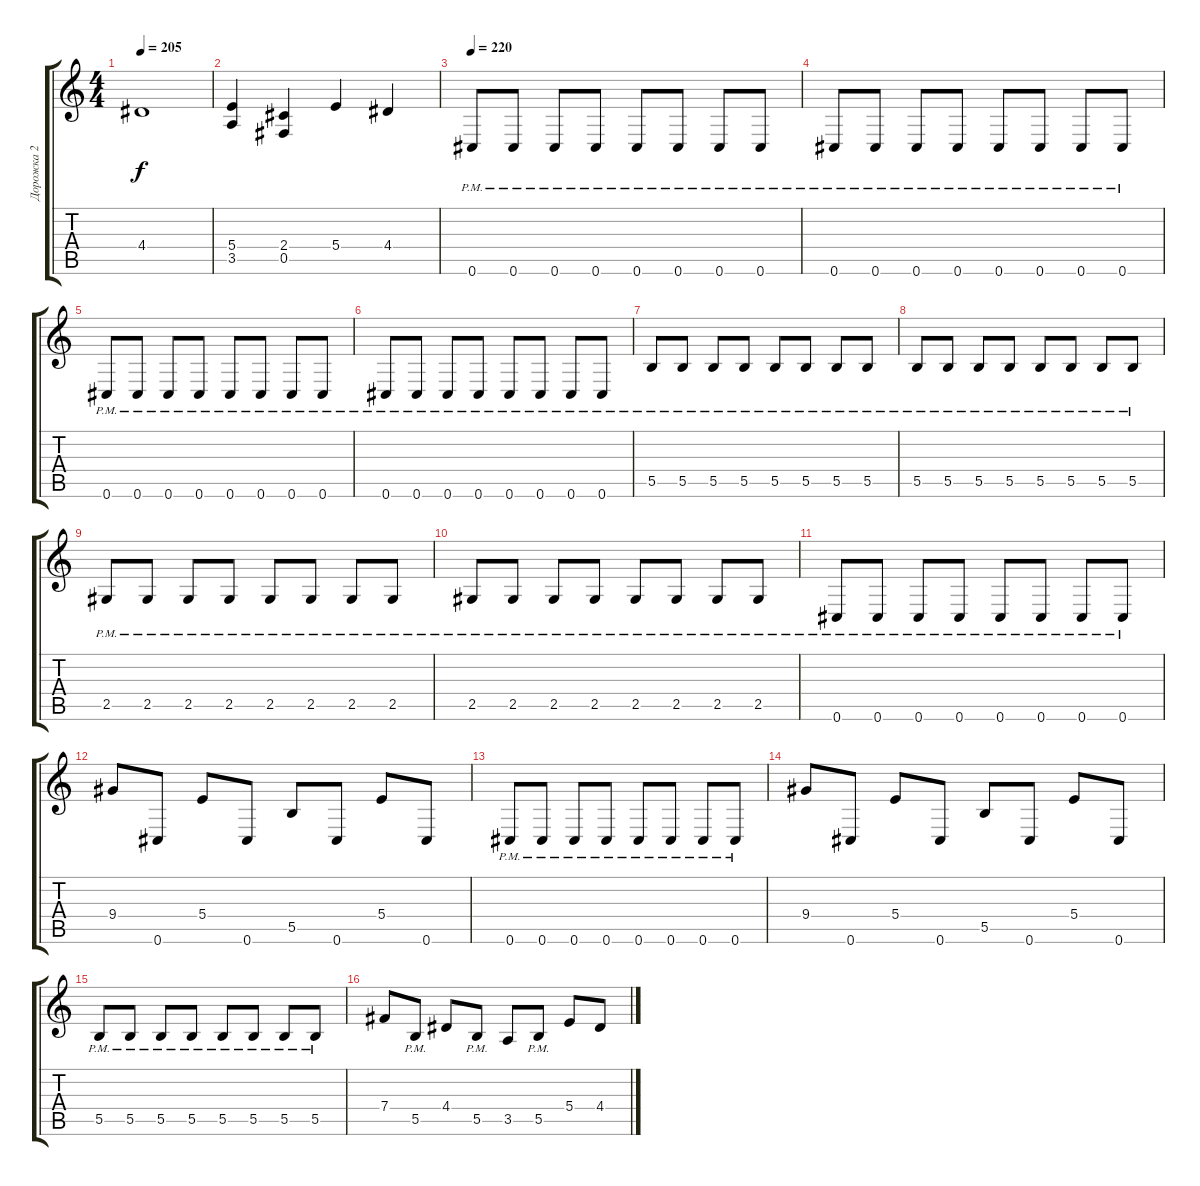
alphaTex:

\track ("Дорожка 2" "Дорожка 2") {instrument distortionguitar}
\staff {score tabs}
\tuning (Db4 Ab3 E3 B2 Gb2 Db2) {hide}
\ts (4 4)
\tempo 205
\clef g2
\ks c
4.4.1{dy f} |
(5.4 3.5).4 (2.4 0.5).4 5.4.4 4.4.4 |
\tempo 220
0.6{pm}.8 0.6{pm}.8 0.6{pm}.8 0.6{pm}.8 0.6{pm}.8 0.6{pm}.8 0.6{pm}.8 0.6{pm}.8 |
0.6{pm}.8 0.6{pm}.8 0.6{pm}.8 0.6{pm}.8 0.6{pm}.8 0.6{pm}.8 0.6{pm}.8 0.6{pm}.8 |
0.6{pm}.8 0.6{pm}.8 0.6{pm}.8 0.6{pm}.8 0.6{pm}.8 0.6{pm}.8 0.6{pm}.8 0.6{pm}.8 |
0.6{pm}.8 0.6{pm}.8 0.6{pm}.8 0.6{pm}.8 0.6{pm}.8 0.6{pm}.8 0.6{pm}.8 0.6{pm}.8 |
5.5{pm}.8 5.5{pm}.8 5.5{pm}.8 5.5{pm}.8 5.5{pm}.8 5.5{pm}.8 5.5{pm}.8 5.5{pm}.8 |
5.5{pm}.8 5.5{pm}.8 5.5{pm}.8 5.5{pm}.8 5.5{pm}.8 5.5{pm}.8 5.5{pm}.8 5.5{pm}.8 |
2.5{pm}.8 2.5{pm}.8 2.5{pm}.8 2.5{pm}.8 2.5{pm}.8 2.5{pm}.8 2.5{pm}.8 2.5{pm}.8 |
2.5{pm}.8 2.5{pm}.8 2.5{pm}.8 2.5{pm}.8 2.5{pm}.8 2.5{pm}.8 2.5{pm}.8 2.5{pm}.8 |
0.6{pm}.8 0.6{pm}.8 0.6{pm}.8 0.6{pm}.8 0.6{pm}.8 0.6{pm}.8 0.6{pm}.8 0.6{pm}.8 |
9.4.8 0.6.8 5.4.8 0.6.8 5.5.8 0.6.8 5.4.8 0.6.8 |
0.6{pm}.8 0.6{pm}.8 0.6{pm}.8 0.6{pm}.8 0.6{pm}.8 0.6{pm}.8 0.6{pm}.8 0.6{pm}.8 |
9.4.8 0.6.8 5.4.8 0.6.8 5.5.8 0.6.8 5.4.8 0.6.8 |
5.5{pm}.8 5.5{pm}.8 5.5{pm}.8 5.5{pm}.8 5.5{pm}.8 5.5{pm}.8 5.5{pm}.8 5.5{pm}.8 |
7.4.8 5.5{pm}.8 4.4.8 5.5{pm}.8 3.5.8 5.5{pm}.8 5.4.8 4.4.8
